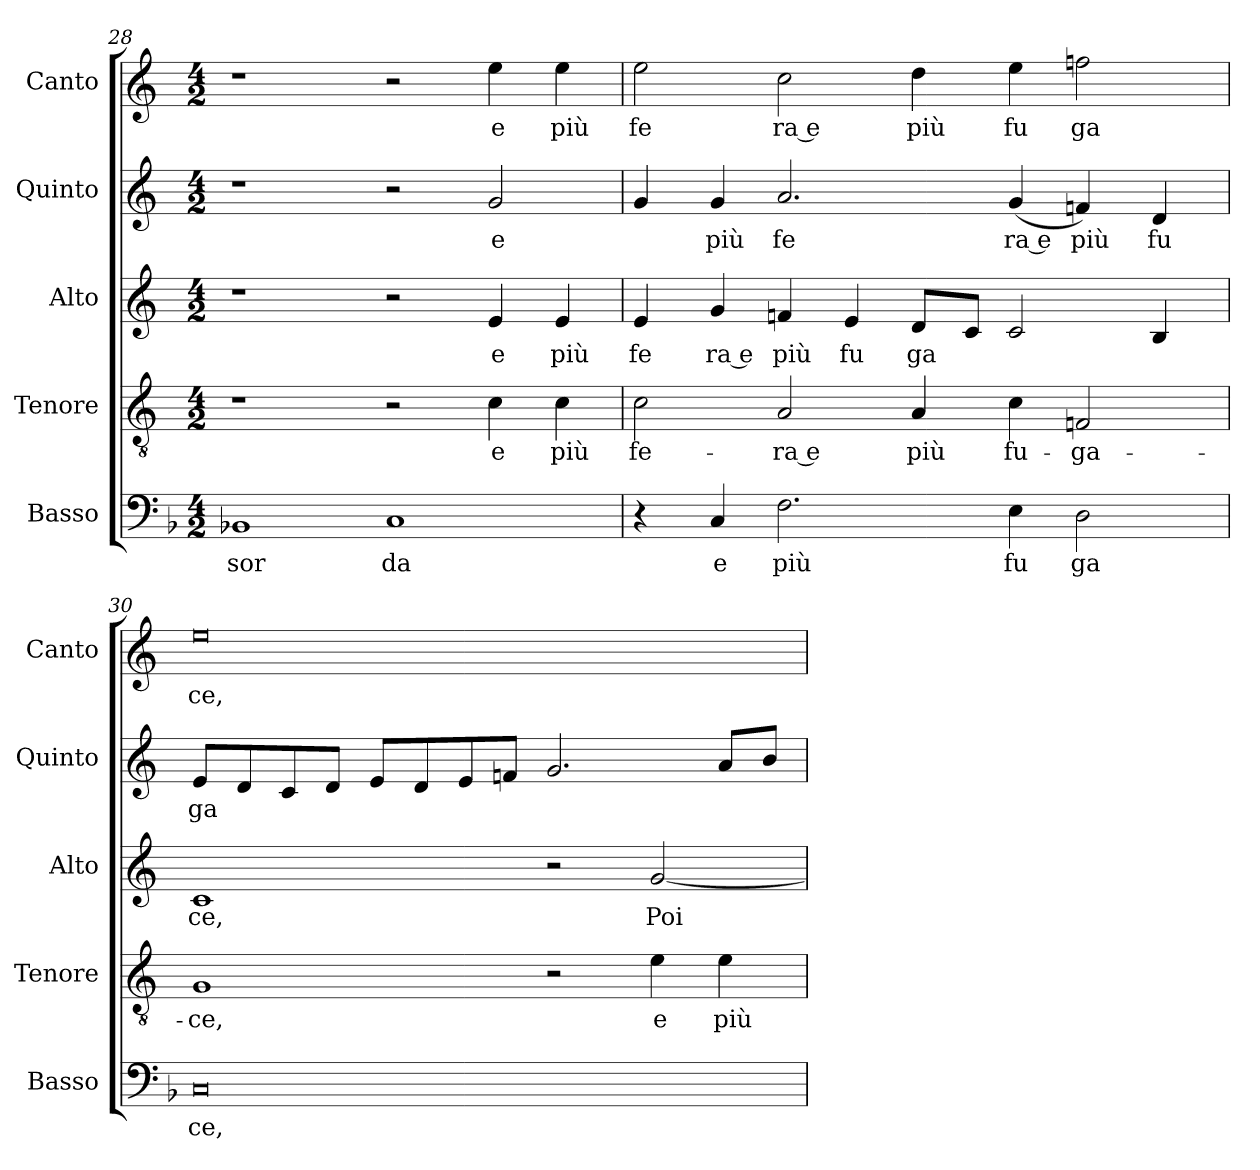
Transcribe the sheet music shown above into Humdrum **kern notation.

**kern	**text	**kern	**text	**kern	**text	**kern	**text	**kern	**text
*part5	*part5	*part4	*part4	*part3	*part3	*part2	*part2	*part1	*part1
*staff5	*staff5	*staff4	*staff4	*staff3	*staff3	*staff2	*staff2	*staff1	*staff1
*I"Basso	*	*I"Tenore	*	*I"Alto	*	*I"Quinto	*	*I"Canto	*
*I'Basso	*	*I'Tenore	*	*I'Alto	*	*I'Quinto	*	*I'Canto	*
*clefF4	*	*clefGv2	*	*clefG2	*	*clefG2	*	*clefG2	*
*	*	*ITrd-3c-5	*	*ITrd-3c-5	*	*ITrd-3c-5	*	*ITrd-3c-5	*
*k[b-]	*	*	*	*	*	*	*	*	*
*F:	*	*	*	*	*	*	*	*	*
*M4/2	*	*M4/2	*	*M4/2	*	*M4/2	*	*M4/2	*
=28	=28	=28	=28	=28	=28	=28	=28	=28	=28
!	!LO:LY:b:cj	!	!	!	!	!	!	!	!
1BB-X	sor	1r	.	1r	.	1r	.	1r	.
!	!LO:LY:b:cj	!	!	!	!	!	!	!	!
1C	da	2r	.	2r	.	2r	.	2r	.
!	!	!	!LO:LY:b:cj	!	!LO:LY:b:cj	!	!LO:LY:b:cj	!	!LO:LY:b:cj
.	.	4f\	e	4a/	e	2cc/	e	4aa\	e
!	!	!	!LO:LY:b:cj	!	!LO:LY:b:cj	!	!	!	!LO:LY:b:cj
.	.	4f\	più	4a/	più	.	.	4aa\	più
!!LO:LB:g=z
=29	=29	=29	=29	=29	=29	=29	=29	=29	=29
!	!	!	!LO:LY:b:cj	!	!LO:LY:b:cj	!	!	!	!LO:LY:b:cj
*	*	*	*	*	*	*^	*	*	*
4r	.	2f\	fe-	4a/	fe	4cc/	64ryy	.	2aa\	fe
.	.	.	.	.	.	.	1ryy	.	.	.
!	!LO:LY:b:cj	!	!	!	!LO:LY:b:rj	!	!	!LO:LY:b:cj	!	!
4C/	e	.	.	4cc/	ra e	4cc/	.	più	.	.
!	!LO:LY:b:cj	!	!LO:LY:b:rj	!	!LO:LY:b:cj	!	!	!LO:LY:b:cj	!	!LO:LY:b:rj
2.F\	più	2d/	-ra e	4b-/	più	2.dd/	.	fe	2ff\	ra e
!	!	!	!	!	!LO:LY:b:cj	!	!	!	!	!
.	.	.	.	4a/	fu	.	.	.	.	.
!	!	!	!LO:LY:b:cj	!	!LO:LY:b:cj	!	!	!	!	!LO:LY:b:cj
.	.	4d/	più	8g/L	ga	.	.	.	4gg\	più
.	.	.	.	.	.	.	2ryy	.	.	.
.	.	.	.	8f/J	.	.	.	.	.	.
!	!LO:LY:b:cj	!	!LO:LY:b:cj	!	!	!	!	!LO:LY:b:rj	!	!LO:LY:b:cj
4E\	fu	4f\	fu-	2f/	.	(<4cc/	.	ra e	4aa\	fu
!	!LO:LY:b:cj	!	!LO:LY:b:cj	!	!	!	!	!LO:LY:b:cj	!	!LO:LY:b:cj
2D\	ga	2B-/	-ga-	.	.	4b-/)	.	più	2bb-\	ga
.	.	.	.	.	.	.	4ryy	.	.	.
!	!	!	!	!	!	!	!	!LO:LY:b:cj	!	!
.	.	.	.	4e/	.	4g/	.	fu	.	.
.	.	.	.	.	.	.	8...ryy	.	.	.
=30	=30	=30	=30	=30	=30	=30	=30	=30	=30	=30
!	!LO:LY:b:cj	!	!LO:LY:b:cj	!	!LO:LY:b:cj	!	!	!LO:LY:b:cj	!	!LO:LY:b:cj
*	*	*	*	*	*	*v	*v	*	*	*
0C	ce,	1c	-ce,	1f	ce,	8a/L	ga	0aa	ce,
.	.	.	.	.	.	8g/	.	.	.
.	.	.	.	.	.	8f/	.	.	.
.	.	.	.	.	.	8g/J	.	.	.
.	.	.	.	.	.	8a/L	.	.	.
.	.	.	.	.	.	8g/	.	.	.
.	.	.	.	.	.	8a/	.	.	.
.	.	.	.	.	.	8b-/J	.	.	.
.	.	2r	.	2r	.	2.cc/	.	.	.
!	!	!	!LO:LY:b:cj	!	!LO:LY:b	!	!	!	!
.	.	4a\	e	[<2cc/	Poi	.	.	.	.
!	!	!	!LO:LY:b:cj	!	!	!	!	!	!
.	.	4a\	più	.	.	8dd/L	.	.	.
.	.	.	.	.	.	8ee/J	.	.	.
=	=	=	=	=	=	=	=	=	=
*-	*-	*-	*-	*-	*-	*-	*-	*-	*-
